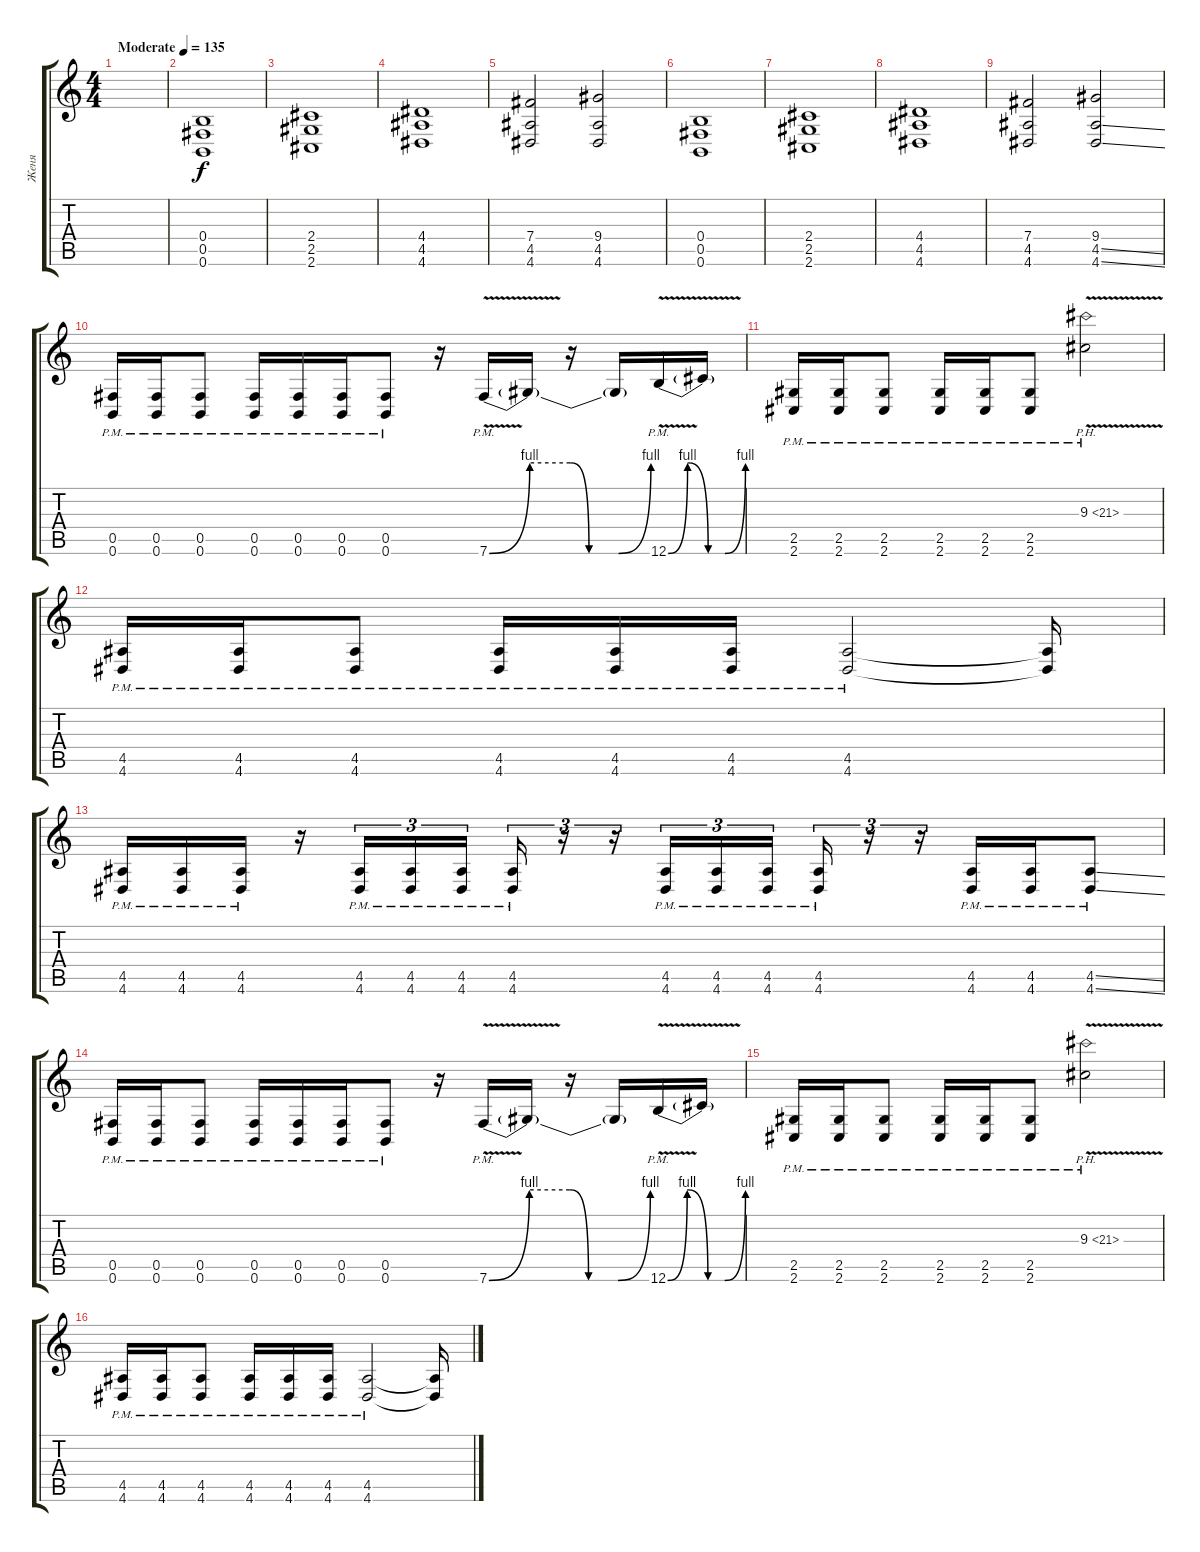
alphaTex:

\track ("Женя" "Женя") {instrument distortionguitar}
\staff {score tabs}
\tuning (Db4 Ab3 E3 B2 Gb2 B1) {hide}
\ts (4 4)
\tempo (135 "Moderate")
\clef g2
\ks c
|
(0.4 0.5 0.6).1 |
(2.4 2.5 2.6).1 |
(4.4 4.5 4.6).1 |
(7.4 4.5 4.6).2 (9.4 4.5 4.6).2 |
(0.4 0.5 0.6).1 |
(2.4 2.5 2.6).1 |
(4.4 4.5 4.6).1 |
(7.4 4.5 4.6).2 (9.4 4.5{ss} 4.6{ss}).2 |
(0.5{pm} 0.6{pm}).16 (0.5{pm} 0.6{pm}).16 (0.5{pm} 0.6{pm}).8 (0.5{pm} 0.6{pm}).16 (0.5{pm} 0.6{pm}).16 (0.5{pm} 0.6{pm}).16 (0.5{pm} 0.6{pm}).8 r.16 7.6{be (custom 0 0 15 4 30 4 37 0 48 0 60 4) v pm}.16 7.6{t}.16 r.16 7.6{t}.16 12.6{be (custom 0 0 15 4 31 0 44 0 60 4) v pm}.16 12.6{t}.16 |
(2.5{pm} 2.6{pm}).16 (2.5{pm} 2.6{pm}).16 (2.5{pm} 2.6{pm}).8 (2.5{pm} 2.6{pm}).16 (2.5{pm} 2.6{pm}).16 (2.5{pm} 2.6{pm}).8 9.3{ph 12 v pm}.2 |
(4.5{pm} 4.6{pm}).16 (4.5{pm} 4.6{pm}).16 (4.5{pm} 4.6{pm}).8 (4.5{pm} 4.6{pm}).16 (4.5{pm} 4.6{pm}).16 (4.5{pm} 4.6{pm}).16 (4.5{pm} 4.6{pm}).2 (4.5{t} 4.6{t}).16 |
(4.5{pm} 4.6{pm}).16 (4.5{pm} 4.6{pm}).16 (4.5{pm} 4.6{pm}).16 r.16 (4.5{pm} 4.6{pm}).16{tu (3 2)} (4.5{pm} 4.6{pm}).16{tu (3 2)} (4.5{pm} 4.6{pm}).16{tu (3 2) beam splitsecondary} (4.5{pm} 4.6{pm}).16{tu (3 2)} r.16{tu (3 2)} r.16{tu (3 2)} (4.5{pm} 4.6{pm}).16{tu (3 2)} (4.5{pm} 4.6{pm}).16{tu (3 2)} (4.5{pm} 4.6{pm}).16{tu (3 2) beam splitsecondary} (4.5{pm} 4.6{pm}).16{tu (3 2)} r.16{tu (3 2)} r.16{tu (3 2)} (4.5{pm} 4.6{pm}).16 (4.5{pm} 4.6{pm}).16 (4.5{ss pm} 4.6{ss pm}).8 |
(0.5{pm} 0.6{pm}).16 (0.5{pm} 0.6{pm}).16 (0.5{pm} 0.6{pm}).8 (0.5{pm} 0.6{pm}).16 (0.5{pm} 0.6{pm}).16 (0.5{pm} 0.6{pm}).16 (0.5{pm} 0.6{pm}).8 r.16 7.6{be (custom 0 0 15 4 30 4 37 0 48 0 60 4) v pm}.16 7.6{t}.16 r.16 7.6{t}.16 12.6{be (custom 0 0 15 4 31 0 44 0 60 4) v pm}.16 12.6{t}.16 |
(2.5{pm} 2.6{pm}).16 (2.5{pm} 2.6{pm}).16 (2.5{pm} 2.6{pm}).8 (2.5{pm} 2.6{pm}).16 (2.5{pm} 2.6{pm}).16 (2.5{pm} 2.6{pm}).8 9.3{ph 12 v pm}.2 |
(4.5{pm} 4.6{pm}).16 (4.5{pm} 4.6{pm}).16 (4.5{pm} 4.6{pm}).8 (4.5{pm} 4.6{pm}).16 (4.5{pm} 4.6{pm}).16 (4.5{pm} 4.6{pm}).16 (4.5{pm} 4.6{pm}).2 (4.5{t} 4.6{t}).16
